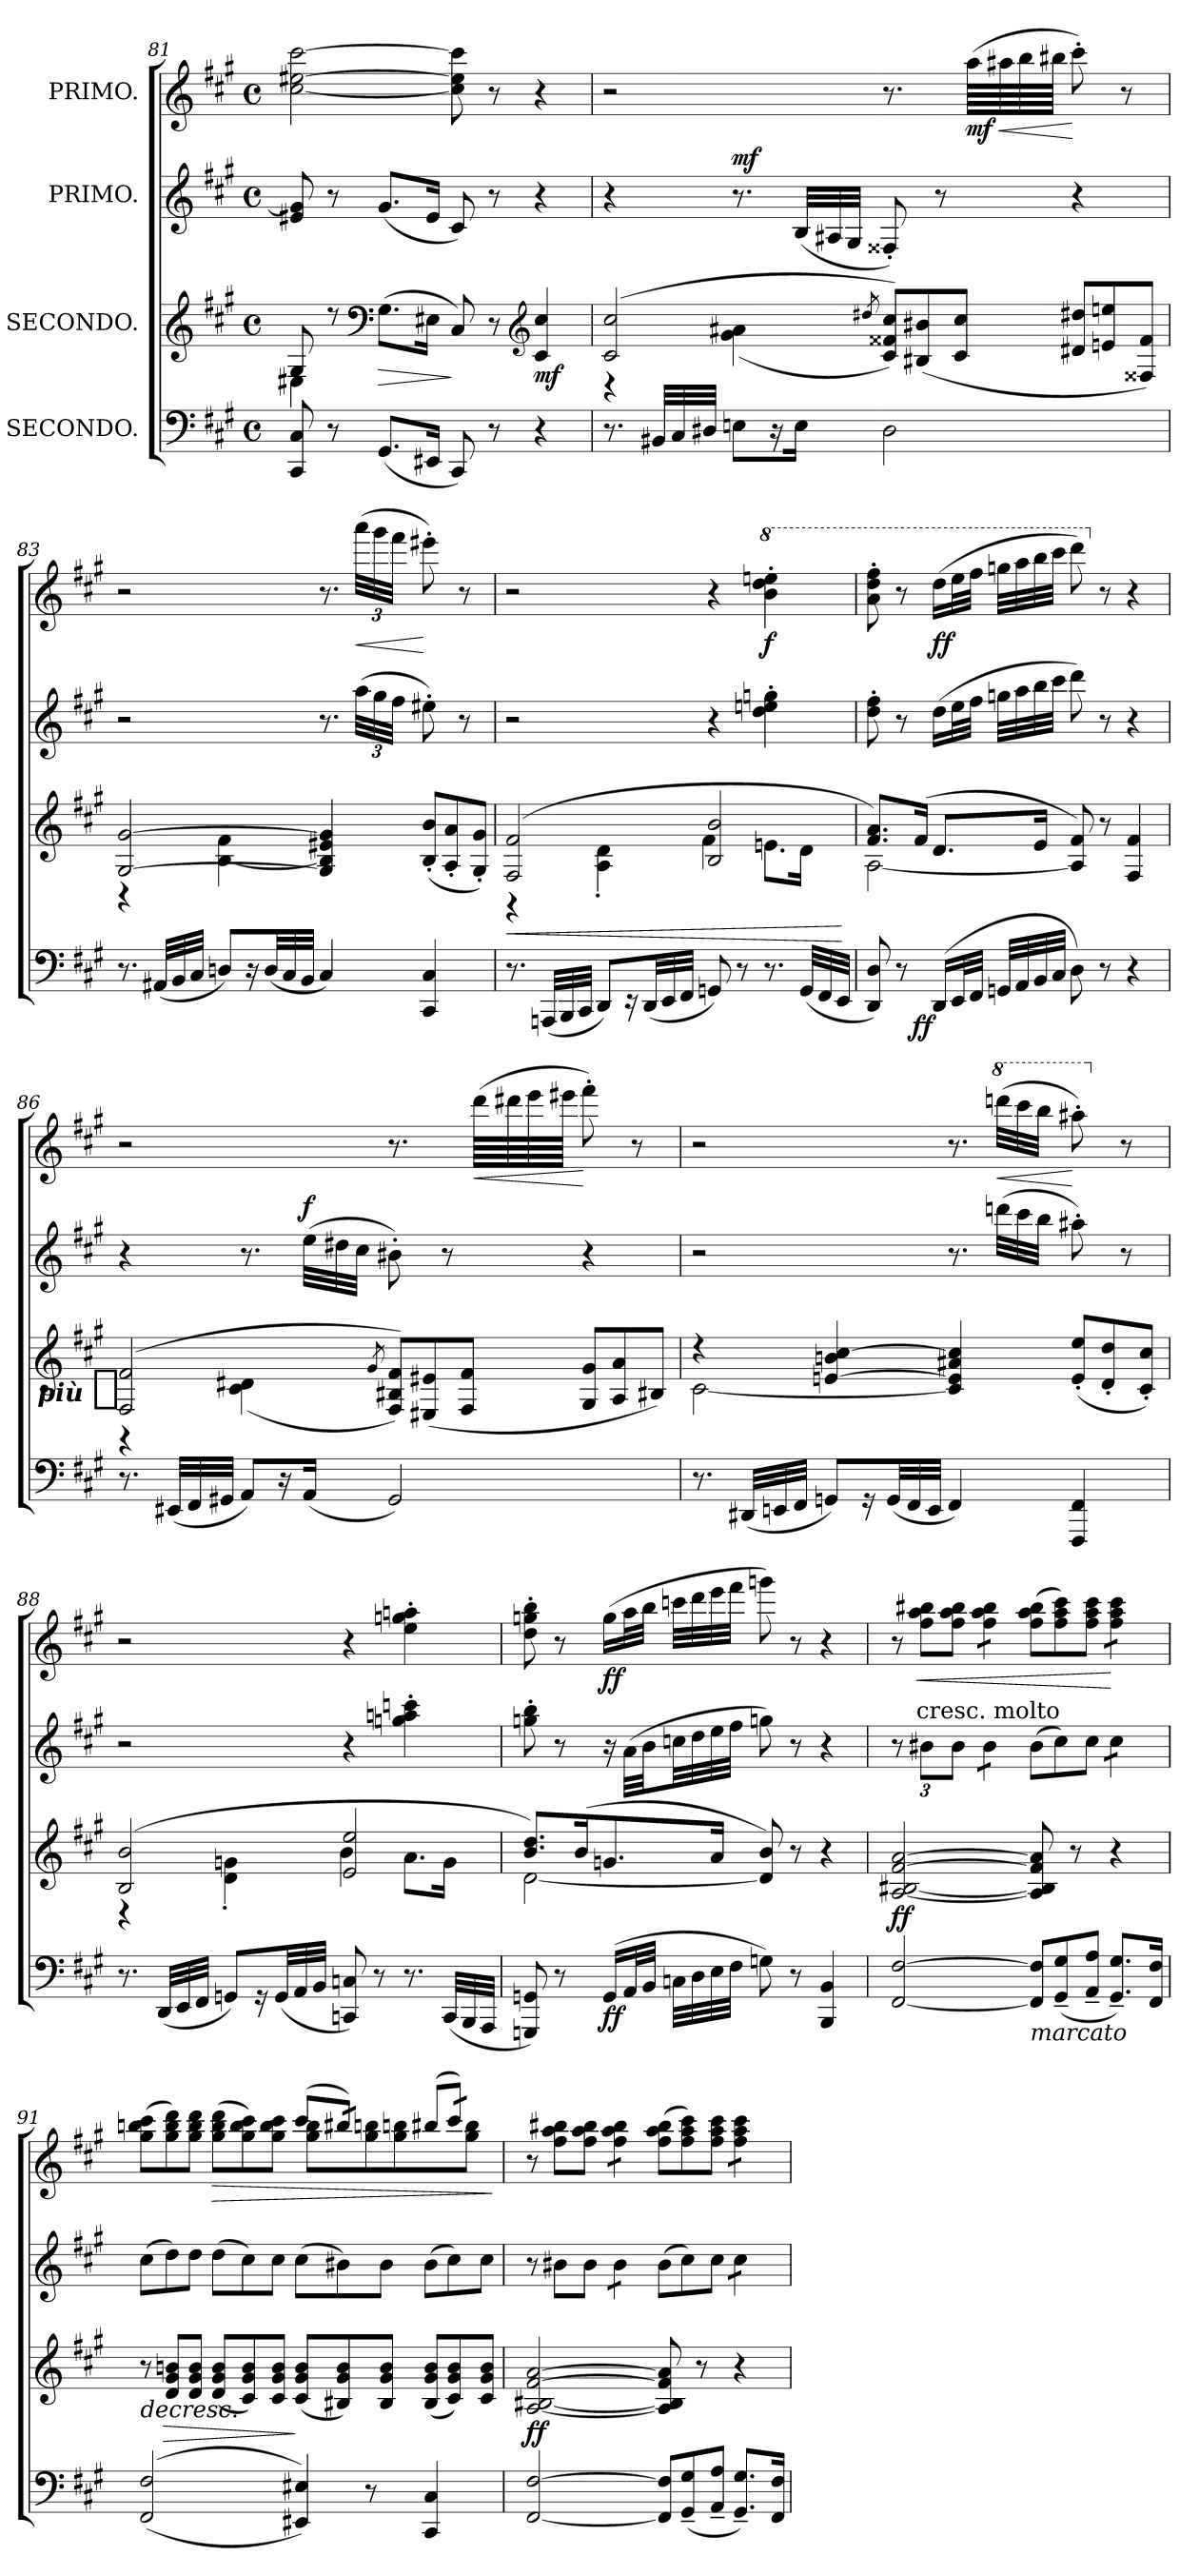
**kern	**dynam	**kern	**dynam	**kern	**dynam	**kern	**dynam
*part4	*part4	*part3	*part3	*part2	*part2	*part1	*part1
*staff4	*staff4	*staff3	*staff3	*staff2	*staff2	*staff1	*staff1
*I"SECONDO.	*	*I"SECONDO.	*	*I"PRIMO.	*	*I"PRIMO.	*
*clefF4	*	*clefG2	*	*clefG2	*	*clefG2	*
*k[f#c#g#]	*	*k[f#c#g#]	*	*k[f#c#g#]	*	*k[f#c#g#]	*
*f#:	*	*f#:	*	*f#:	*	*f#:	*
*M4/4	*	*M4/4	*	*M4/4	*	*M4/4	*
*met(c)	*	*met(c)	*	*met(c)	*	*met(c)	*
=81	=81	=81	=81	=81	=81	=81	=81
*	*	*^	*	*	*	*	*
8CC#/ 8C#/	.	8G#/	4E#X\	.	8e#X/ 8g#]/	.	[2cc#\ [2ee#X\ [2ccc#\	.
8r	.	8r	.	.	8r	.	.	.
*	*	*clefF4	*	*	*	*	*	*
(8.GG#/L	.	(8.G#\L	4ryy	>	(8.g#/L	.	.	.
16EE#X/Jk	.	16E#X\Jk	.	.	16e#/Jk	.	.	.
8CC#/)	.	8C#/)	2ryy	]	8c#/)	.	8cc#]\ 8ee#]\ 8ccc#]\	.
8r	.	8r	.	.	8r	.	8r	.
*	*	*clefG2	*	*	*	*	*	*
4r	.	4c#/ 4cc#/	.	mf	4r	.	4r	.
=82	=82	=82	=82	=82	=82	=82	=82	=82
8.r	.	(2c#/ 2cc#/	4r	.	4r	.	2r	.
*Xtuplet	*	*	*	*	*	*	*	*
48BB#X/LLL	.	.	.	.	.	.	.	.
48C#/	.	.	.	.	.	.	.	.
48D#X/JJJ	.	.	.	.	.	.	.	.
!	!	!	!	!	!	!LO:DY:a	!	!
8En\L	.	.	(4g#\ 4a#X\	.	8.r	mf	.	.
16r	.	.	.	.	.	.	.	.
*	*	*	*	*	*Xtuplet	*	*	*
16E\Jk	.	.	.	.	(48B/LLL	.	.	.
.	.	.	.	.	48A#X/	.	.	.
.	.	.	.	.	48G#/JJJ	.	.	.
.	.	8qdd#X/	.	.	.	.	.	.
*	*	*Xtuplet	*	*	*	*	*	*
2D#\	.	12c#/ 12f##X/ 12cc#/L))	2ryy	.	8F##X'/)	.	8.r	.
.	.	(12B#X/ 12b#X/	.	.	.	.	.	.
.	.	.	.	.	8r	.	.	.
.	.	12c#/ 12cc#/J	.	.	.	.	.	.
!	!	!	!	!	!	!	!	!LO:HP:b
!	!	!	!	!	!	!	!	!LO:DY:n=1:b
.	.	.	.	.	.	.	(64aa\LLLL	< mf
.	.	.	.	.	.	.	64aa#X\	.
.	.	.	.	.	.	.	64bb\	.
.	.	.	.	.	.	.	64bb#X\JJJJ	.
.	.	12d#X/ 12dd#X/L	.	.	4r	.	8ccc#'\)	[
.	.	12en/ 12een/	.	.	.	.	.	.
.	.	.	.	.	.	.	8r	.
.	.	12F##X/ 12f##/J)	.	.	.	.	.	.
=83	=83	=83	=83	=83	=83	=83	=83	=83
8.r	.	[2G#/ [2g#/	4r	.	2r	.	2r	.
(48AA#X/LLL	.	.	.	.	.	.	.	.
48BB/	.	.	.	.	.	.	.	.
48C#/JJJ	.	.	.	.	.	.	.	.
8Dn/L)	.	.	[4B\ 4f#\	.	.	.	.	.
16r	.	.	.	.	.	.	.	.
(48D/LL	.	.	.	.	.	.	.	.
48C#/	.	.	.	.	.	.	.	.
48BB/JJJ	.	.	.	.	.	.	.	.
4C#/)	.	4G#]/ 4B]/ 4e#X/ 4g#]/	2ryy	.	8.r	.	8.r	.
*	*	*	*	*	*tuplet	*	*	*
*	*	*	*	*	*Xbrackettup	*	*	*
.	.	.	.	.	(48aa\LLL	.	(48aaa\LLL	<
.	.	.	.	.	48gg#\	.	48ggg#\	.
.	.	.	.	.	48ff#\JJJ	.	48fff#\JJJ	.
4CC#/ 4C#/	.	(12B'/ 12b'/L	.	.	8ee#X'\)	.	8eee#X'\)	[
.	.	12A'/ 12a'/	.	.	.	.	.	.
.	.	.	.	.	8r	.	8r	.
.	.	12G#'/ 12g#'/J)	.	.	.	.	.	.
=84	=84	=84	=84	=84	=84	=84	=84	=84
8.r	.	(2F#/ 2f#/	4r	<	2r	.	2r	.
(48AAAn/LLL	.	.	.	.	.	.	.	.
48BBB/	.	.	.	.	.	.	.	.
48CC#/JJJ	.	.	.	.	.	.	.	.
8DD/L)	.	.	4A'>\ 4d'>\	.	.	.	.	.
16r	.	.	.	.	.	.	.	.
(48DD/LL	.	.	.	.	.	.	.	.
48EE/	.	.	.	.	.	.	.	.
48FF#/JJJ	.	.	.	.	.	.	.	.
8GGn/)	.	2B/ 2b/	4f#\	.	4r	.	4r	.
8r	.	.	.	.	.	.	.	.
*	*	*	*	*	*	*	*8va	*
8.r	.	.	8.en\L	.	4dd'\ 4een'\ 4ggn'\	.	4bb'\ 4ddd'\ 4eeen'\	f
(48GG/LLL	.	.	16d\Jk	.	.	.	.	.
48FF#/	.	.	.	.	.	.	.	.
48EE/JJJ	.	.	.	.	.	.	.	.
*	*	*v	*v	*	*	*	*	*
.	.	.	[	.	.	.	.
=85	=85	=85	=85	=85	=85	=85	=85
*	*	*^	*	*	*	*	*
8DD/ 8D/)	.	8.f#/ 8.a/L)	[2A\	.	8dd'\ 8ff#'\	.	8aa'\ 8ddd'\ 8fff#'\	.
8r	.	.	.	.	8r	.	8r	.
.	.	(16f#/Jk	.	.	.	.	.	.
!	!LO:DY:b:rj	!	!	!	!	!	!	!
(16DD/LL	ff	8.d/L	.	.	(16dd\LL	.	(16ddd\LL	ff
32EE/L	.	.	.	.	32ee\L	.	32eee\L	.
32FF#/JJJ	.	.	.	.	32ff#\JJJ	.	32fff#\JJJ	.
32GGn/LLL	.	.	.	.	32ggn\LLL	.	32gggn\LLL	.
32AA/	.	.	.	.	32aa\	.	32aaa\	.
32BB/	.	16e/Jk	.	.	32bb\	.	32bbb\	.
32C#/JJJ	.	.	.	.	32ccc#\JJJ	.	32cccc#\JJJ	.
8D\)	.	8A]/ 8f#/)	2ryy	.	8ddd\)	.	8dddd\)	.
*	*	*	*	*	*	*	*X8va	*
8r	.	8r	.	.	8r	.	8r	.
4r	.	4F#/ 4f#/	.	.	4r	.	4r	.
=86	=86	=86	=86	=86	=86	=86	=86	=86
!	!	!	!	!LO:DY:rj:t=più %s	!	!	!	!
8.r	.	(2F#/ 2f#/	4r	f	4r	.	2r	.
(48EE#X/LLL	.	.	.	.	.	.	.	.
48FF#/	.	.	.	.	.	.	.	.
48GG#X/JJJ	.	.	.	.	.	.	.	.
8AA/L)	.	.	(4c#\ 4d#X\	.	8.r	.	.	.
16r	.	.	.	.	.	.	.	.
*	*	*	*	*	*Xtuplet	*	*	*
!	!	!	!	!	!	!LO:DY:a	!	!
(16AA/Jk	.	.	.	.	(48ee\LLL	f	.	.
.	.	.	.	.	48dd#X\	.	.	.
.	.	.	.	.	48cc#\JJJ	.	.	.
.	.	8qg#/	.	.	.	.	.	.
2GG#/)	.	12F#/ 12B#X/ 12f#/L))	2ryy	.	8b#X'\)	.	8.r	.
.	.	(12E#X/ 12e#X/	.	.	.	.	.	.
.	.	.	.	.	8r	.	.	.
.	.	12F#/ 12f#/J	.	.	.	.	.	.
!	!	!	!	!	!	!	!	!LO:HP:b
.	.	.	.	.	.	.	(64ddd\LLLL	<
.	.	.	.	.	.	.	64ddd#X\	.
.	.	.	.	.	.	.	64eee\	.
.	.	.	.	.	.	.	64eee#X\JJJJ	.
.	.	12G#/ 12g#/L	.	.	4r	.	8fff#'\)	[
.	.	12A/ 12a/	.	.	.	.	.	.
.	.	.	.	.	.	.	8r	.
.	.	12B#X/J)	.	.	.	.	.	.
=87	=87	=87	=87	=87	=87	=87	=87	=87
8.r	.	4r	[2c#\	.	2r	.	2r	.
(48DD#X/LLL	.	.	.	.	.	.	.	.
48EEn/	.	.	.	.	.	.	.	.
48FF#/JJJ	.	.	.	.	.	.	.	.
8GGn/L)	.	[4en/ 4bn/ [4cc#/	.	.	.	.	.	.
16r	.	.	.	.	.	.	.	.
(48GG/LL	.	.	.	.	.	.	.	.
48FF#/	.	.	.	.	.	.	.	.
48EE/JJJ	.	.	.	.	.	.	.	.
4FF#/)	.	4c#]/ 4e]/ 4a#X/ 4cc#]/	2ryy	.	8.r	.	8.r	.
*	*	*	*	*	*	*	*8va	*
*	*	*	*	*	*	*	*Xtuplet	*
.	.	.	.	.	(48dddn\LLL	.	(48ddddn\LLL	<
.	.	.	.	.	48ccc#\	.	48cccc#\	.
.	.	.	.	.	48bb\JJJ	.	48bbb\JJJ	.
4FFF#/ 4FF#/	.	(12e'/ 12ee'/L	.	.	8aa#X'\)	.	8aaa#X'\)	[
.	.	12d'/ 12dd'/	.	.	.	.	.	.
*	*	*	*	*	*	*	*X8va	*
.	.	.	.	.	8r	.	8r	.
.	.	12c#'/ 12cc#'/J)	.	.	.	.	.	.
=88	=88	=88	=88	=88	=88	=88	=88	=88
8.r	.	(2B/ 2b/	4r	.	2r	.	2r	.
(48DD/LLL	.	.	.	.	.	.	.	.
48EE/	.	.	.	.	.	.	.	.
48FF#/JJJ	.	.	.	.	.	.	.	.
8GGn/L)	.	.	4d'>\ 4gn'>\	.	.	.	.	.
16r	.	.	.	.	.	.	.	.
(48GG/LL	.	.	.	.	.	.	.	.
48AA/	.	.	.	.	.	.	.	.
48BB/JJJ	.	.	.	.	.	.	.	.
8CCn/ 8Cn/)	.	2e/ 2ee/	4b\	.	4r	.	4r	.
8r	.	.	.	.	.	.	.	.
8.r	.	.	8.a\L	.	4ggn'\ 4aan'\ 4cccn'\	.	4ee'\ 4ggn'\ 4aan'\	.
(48CC/LLL	.	.	16g\Jk	.	.	.	.	.
48BBB/	.	.	.	.	.	.	.	.
48AAA/JJJ	.	.	.	.	.	.	.	.
=89	=89	=89	=89	=89	=89	=89	=89	=89
8GGGn/ 8GGn/)	.	8.b/ 8.dd/L)	[2d\	.	8ggn'\ 8bb'\	.	8dd'\ 8ggn'\ 8bb'\	.
8r	.	.	.	.	8r	.	8r	.
.	.	(16b/K	.	.	.	.	.	.
!	!LO:DY:b	!	!	!	!	!	!	!
(16GG/LL	ff	8.gn/	.	.	16r	.	(16gg\LL	ff
32AA/L	.	.	.	.	(32a\LLL	.	32aa\L	.
32BB/JJJ	.	.	.	.	32b\JJ	.	32bb\JJJ	.
32Cn\LLL	.	.	.	.	32ccn\LL	.	32cccn\LLL	.
32D\	.	.	.	.	32dd\	.	32ddd\	.
32E\	.	16a/Jk	.	.	32ee\	.	32eee\	.
32F#\JJJ	.	.	.	.	32ff#\JJJ	.	32fff#\JJJ	.
8Gn\)	.	8d]/ 8b/)	2ryy	.	8ggn\)	.	8gggn\)	.
8r	.	8r	.	.	8r	.	8r	.
4BBB/ 4BB/	.	4r	.	.	4r	.	4r	.
*	*	*v	*v	*	*	*	*	*
=90	=90	=90	=90	=90	=90	=90	=90
*	*	*	*	*tuplet	*	*	*
[2FF#/ [2F#/	.	[2A/ [2B#X/ [2f#/ [2a/	ff	12r	.	12r	.
!	!	!	!	!LO:TX:a:t=cresc. molto	!	!	!
.	.	.	.	12b#X\L	.	12ff#\ 12aa\ 12bb#X\L	<
.	.	.	.	12b#\J	.	12ff#\ 12aa\ 12bb#\J	.
*	*	*	*	*tremolo	*	*	*
*	*	*	*	*	*	*tremolo	*
.	.	.	.	8b#\L	.	8ff#\ 8aa\ 8bb#\L	.
.	.	.	.	8b#\J	.	8ff#\ 8aa\ 8bb#\J	.
*	*	*	*	*	*	*Xtremolo	*
*	*	*	*	*Xtremolo	*	*	*
*	*	*	*	*Xtuplet	*	*	*
!LO:TX:b:i:t=marcato	!	!	!	!	!	!	!
12FF#]/ 12F#]/L	.	8A]/ 8B#]/ 8f#]/ 8a]/	.	(12b#\L	.	(12ff#\ 12aa\ 12bb#\L	.
(12GG#~/ 12G#~/	.	.	.	12cc#\)	.	12ff#\ 12aa\ 12ccc#\)	.
.	.	8r	.	.	.	.	.
12AA~/ 12A~/J	.	.	.	12cc#\J	.	12ff#\ 12aa\ 12ccc#\J	.
*	*	*	*	*tremolo	*	*	*
*	*	*	*	*	*	*tremolo	*
8.GG#~/ 8.G#~/L)	.	4r	.	8cc#\L	.	8ff#\ 8aa\ 8ccc#\L	[
.	.	.	.	8cc#\J	.	8ff#\ 8aa\ 8ccc#\J	.
*	*	*	*	*	*	*Xtremolo	*
*	*	*	*	*Xtremolo	*	*	*
16FF#/ 16F#/Jk	.	.	.	.	.	.	.
=91	=91	=91	=91	=91	=91	=91	=91
!	!	!	!LO:HP:b	!	!	!	!
*	*	*	*	*	*	*^	*
(<(>2FF#/ 2F#/	.	12r	>	(12cc#\L	.	2ryy	(12gg#\ 12bbn\ 12ccc#\L	.
.	.	12d/ 12g#/ 12bn/L	>	12dd\)	.	.	12gg#\ 12bb\ 12ddd\)	.
.	.	12d/ 12g#/ 12b/J	.	12dd\J	.	.	12gg#\ 12bb\ 12ddd\J	.
.	.	(12d/ 12g#/ 12b/L	.	(12dd\L	.	.	(12gg#\ 12bb\ 12ddd\L	>
.	.	12c#/ 12g#/ 12b/)	.	12cc#\)	.	.	12gg#\ 12bb\ 12ccc#\)	.
.	.	12c#/ 12g#/ 12b/J	.	12cc#\J	.	.	12gg#\ 12bb\ 12ccc#\J	.
!LO:N:vis=4	!	!	!	!	!	!	!	!
*	*	*	*	*	*	*tremolo	*	*
8EE#X/ 8E#X/))	.	(12c#/ 12g#/ 12b/L	]	(12cc#\L	.	(12ccc#/L	8gg#\ 8bb\L	.
.	.	12B#X/ 12g#/ 12b/)	.	12b#X\)	.	12bb#X/)	.	.
8r	.	.	.	.	.	.	8gg#\ 8bb\	.
.	.	12B#/ 12g#/ 12b/J	.	12b#\J	.	12bb#X/J	.	.
4CC#/ 4C#/	.	(12B#/ 12g#/ 12b/L	.	(12b#\L	.	(12bb#X/L	8gg#\ 8bb\	.
.	.	12c#/ 12g#/ 12b/)	.	12cc#\)	.	12ccc#/)	.	.
.	.	.	.	.	.	.	8gg#\ 8bb\J	.
*	*	*	*	*	*	*Xtremolo	*	*
.	.	12c#/ 12g#/ 12b/J	]	12cc#\J	.	12ccc#/J	.	.
*	*	*	*	*	*	*v	*v	*
.	.	.	.	.	.	.	]
=92	=92	=92	=92	=92	=92	=92	=92
[2FF#/ [2F#/	.	[2A/ [2B#X/ [2f#/ [2a/	ff	12r	.	12r	.
.	.	.	.	12b#X\L	.	12ff#\ 12aa\ 12bb#X\L	.
.	.	.	.	12b#\J	.	12ff#\ 12aa\ 12bb#\J	.
*	*	*	*	*tremolo	*	*	*
*	*	*	*	*	*	*tremolo	*
.	.	.	.	8b#\L	.	8ff#\ 8aa\ 8bb#\L	.
.	.	.	.	8b#\J	.	8ff#\ 8aa\ 8bb#\J	.
*	*	*	*	*	*	*Xtremolo	*
*	*	*	*	*Xtremolo	*	*	*
12FF#]/ 12F#]/L	.	8A]/ 8B#]/ 8f#]/ 8a]/	.	(12b#\L	.	(12ff#\ 12aa\ 12bb#\L	.
(12GG#~/ 12G#~/	.	.	.	12cc#\)	.	12ff#\ 12aa\ 12ccc#\)	.
.	.	8r	.	.	.	.	.
12AA~/ 12A~/J	.	.	.	12cc#\J	.	12ff#\ 12aa\ 12ccc#\J	.
*	*	*	*	*tremolo	*	*	*
*	*	*	*	*	*	*tremolo	*
8.GG#~/ 8.G#~/L)	.	4r	.	8cc#\L	.	8ff#\ 8aa\ 8ccc#\L	.
.	.	.	.	8cc#\J	.	8ff#\ 8aa\ 8ccc#\J	.
*	*	*	*	*	*	*Xtremolo	*
*	*	*	*	*Xtremolo	*	*	*
16FF#/ 16F#/Jk	.	.	.	.	.	.	.
=	=	=	=	=	=	=	=
*-	*-	*-	*-	*-	*-	*-	*-
